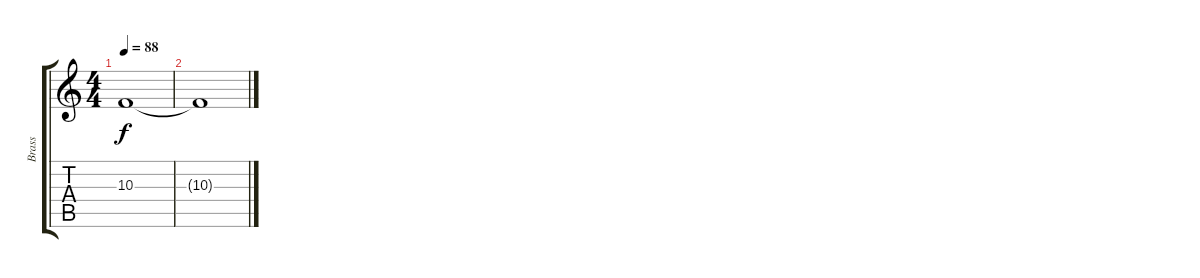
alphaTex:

\track ("Brass" "Brass") {instrument synthbrass1}
\staff {score tabs}
\tuning (E4 B3 G3 D3 A2 E2) {hide}
\ts (4 4)
\tempo 88
\clef g2
\ks c
10.3.1{dy f} |
10.3{t}.1
